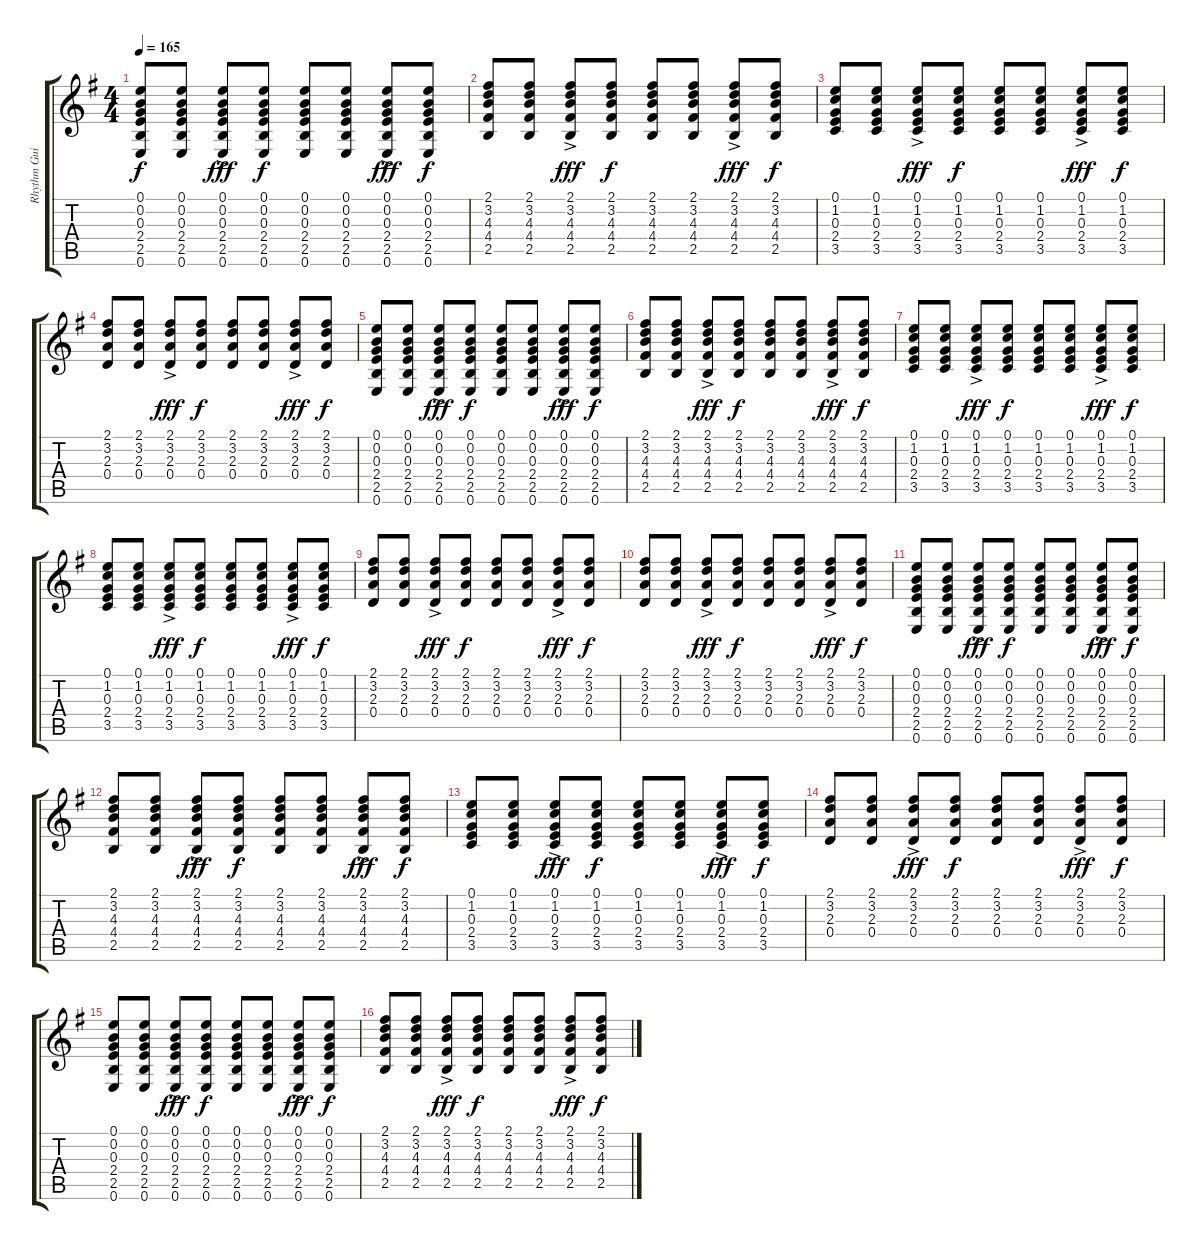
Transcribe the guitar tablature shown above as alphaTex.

\track ("Rhythm Guitar" "Rhythm Gui") {instrument distortionguitar}
\staff {score tabs}
\tuning (E4 B3 G3 D3 A2 E2) {hide}
\ts (4 4)
\tempo 165
\clef g2
\ks g
(0.1 0.2 0.3 2.4 2.5 0.6).8{dy f} (0.1 0.2 0.3 2.4 2.5 0.6).8 (0.1{ac} 0.2 0.3{ac} 2.4{ac} 2.5{ac} 0.6{ac}).8{dy fff} (0.1 0.2 0.3 2.4 2.5 0.6).8{dy f} (0.1 0.2 0.3 2.4 2.5 0.6).8 (0.1 0.2 0.3 2.4 2.5 0.6).8 (0.1{ac} 0.2{ac} 0.3{ac} 2.4{ac} 2.5{ac} 0.6{ac}).8{dy fff} (0.1 0.2 0.3 2.4 2.5 0.6).8{dy f} |
(2.1 3.2 4.3 4.4 2.5).8 (2.1 3.2 4.3 4.4 2.5).8 (2.1{ac} 3.2{ac} 4.3{ac} 4.4{ac} 2.5{ac}).8{dy fff} (2.1 3.2 4.3 4.4 2.5).8{dy f} (2.1 3.2 4.3 4.4 2.5).8 (2.1 3.2 4.3 4.4 2.5).8 (2.1{ac} 3.2{ac} 4.3{ac} 4.4{ac} 2.5{ac}).8{dy fff} (2.1 3.2 4.3 4.4 2.5).8{dy f} |
(0.1 1.2 0.3 2.4 3.5).8 (0.1 1.2 0.3 2.4 3.5).8 (0.1{ac} 1.2{ac} 0.3{ac} 2.4{ac} 3.5{ac}).8{dy fff} (0.1 1.2 0.3 2.4 3.5).8{dy f} (0.1 1.2 0.3 2.4 3.5).8 (0.1 1.2 0.3 2.4 3.5).8 (0.1{ac} 1.2{ac} 0.3{ac} 2.4{ac} 3.5{ac}).8{dy fff} (0.1 1.2 0.3 2.4 3.5).8{dy f} |
(2.1 3.2 2.3 0.4).8 (2.1 3.2 2.3 0.4).8 (2.1{ac} 3.2{ac} 2.3{ac} 0.4{ac}).8{dy fff} (2.1 3.2 2.3 0.4).8{dy f} (2.1 3.2 2.3 0.4).8 (2.1 3.2 2.3 0.4).8 (2.1{ac} 3.2{ac} 2.3{ac} 0.4{ac}).8{dy fff} (2.1 3.2 2.3 0.4).8{dy f} |
(0.1 0.2 0.3 2.4 2.5 0.6).8 (0.1 0.2 0.3 2.4 2.5 0.6).8 (0.1{ac} 0.2 0.3{ac} 2.4{ac} 2.5{ac} 0.6{ac}).8{dy fff} (0.1 0.2 0.3 2.4 2.5 0.6).8{dy f} (0.1 0.2 0.3 2.4 2.5 0.6).8 (0.1 0.2 0.3 2.4 2.5 0.6).8 (0.1{ac} 0.2{ac} 0.3{ac} 2.4{ac} 2.5{ac} 0.6{ac}).8{dy fff} (0.1 0.2 0.3 2.4 2.5 0.6).8{dy f} |
(2.1 3.2 4.3 4.4 2.5).8 (2.1 3.2 4.3 4.4 2.5).8 (2.1{ac} 3.2{ac} 4.3{ac} 4.4{ac} 2.5{ac}).8{dy fff} (2.1 3.2 4.3 4.4 2.5).8{dy f} (2.1 3.2 4.3 4.4 2.5).8 (2.1 3.2 4.3 4.4 2.5).8 (2.1{ac} 3.2{ac} 4.3{ac} 4.4{ac} 2.5{ac}).8{dy fff} (2.1 3.2 4.3 4.4 2.5).8{dy f} |
(0.1 1.2 0.3 2.4 3.5).8 (0.1 1.2 0.3 2.4 3.5).8 (0.1{ac} 1.2{ac} 0.3{ac} 2.4{ac} 3.5{ac}).8{dy fff} (0.1 1.2 0.3 2.4 3.5).8{dy f} (0.1 1.2 0.3 2.4 3.5).8 (0.1 1.2 0.3 2.4 3.5).8 (0.1{ac} 1.2{ac} 0.3{ac} 2.4{ac} 3.5{ac}).8{dy fff} (0.1 1.2 0.3 2.4 3.5).8{dy f} |
(0.1 1.2 0.3 2.4 3.5).8 (0.1 1.2 0.3 2.4 3.5).8 (0.1{ac} 1.2{ac} 0.3{ac} 2.4{ac} 3.5{ac}).8{dy fff} (0.1 1.2 0.3 2.4 3.5).8{dy f} (0.1 1.2 0.3 2.4 3.5).8 (0.1 1.2 0.3 2.4 3.5).8 (0.1{ac} 1.2{ac} 0.3{ac} 2.4{ac} 3.5{ac}).8{dy fff} (0.1 1.2 0.3 2.4 3.5).8{dy f} |
(2.1 3.2 2.3 0.4).8 (2.1 3.2 2.3 0.4).8 (2.1{ac} 3.2{ac} 2.3{ac} 0.4{ac}).8{dy fff} (2.1 3.2 2.3 0.4).8{dy f} (2.1 3.2 2.3 0.4).8 (2.1 3.2 2.3 0.4).8 (2.1{ac} 3.2{ac} 2.3{ac} 0.4{ac}).8{dy fff} (2.1 3.2 2.3 0.4).8{dy f} |
(2.1 3.2 2.3 0.4).8 (2.1 3.2 2.3 0.4).8 (2.1{ac} 3.2{ac} 2.3{ac} 0.4{ac}).8{dy fff} (2.1 3.2 2.3 0.4).8{dy f} (2.1 3.2 2.3 0.4).8 (2.1 3.2 2.3 0.4).8 (2.1{ac} 3.2{ac} 2.3{ac} 0.4{ac}).8{dy fff} (2.1 3.2 2.3 0.4).8{dy f} |
(0.1 0.2 0.3 2.4 2.5 0.6).8 (0.1 0.2 0.3 2.4 2.5 0.6).8 (0.1{ac} 0.2 0.3{ac} 2.4{ac} 2.5{ac} 0.6{ac}).8{dy fff} (0.1 0.2 0.3 2.4 2.5 0.6).8{dy f} (0.1 0.2 0.3 2.4 2.5 0.6).8 (0.1 0.2 0.3 2.4 2.5 0.6).8 (0.1{ac} 0.2{ac} 0.3{ac} 2.4{ac} 2.5{ac} 0.6{ac}).8{dy fff} (0.1 0.2 0.3 2.4 2.5 0.6).8{dy f} |
(2.1 3.2 4.3 4.4 2.5).8 (2.1 3.2 4.3 4.4 2.5).8 (2.1{ac} 3.2{ac} 4.3{ac} 4.4{ac} 2.5{ac}).8{dy fff} (2.1 3.2 4.3 4.4 2.5).8{dy f} (2.1 3.2 4.3 4.4 2.5).8 (2.1 3.2 4.3 4.4 2.5).8 (2.1{ac} 3.2{ac} 4.3{ac} 4.4{ac} 2.5{ac}).8{dy fff} (2.1 3.2 4.3 4.4 2.5).8{dy f} |
(0.1 1.2 0.3 2.4 3.5).8 (0.1 1.2 0.3 2.4 3.5).8 (0.1{ac} 1.2{ac} 0.3{ac} 2.4{ac} 3.5{ac}).8{dy fff} (0.1 1.2 0.3 2.4 3.5).8{dy f} (0.1 1.2 0.3 2.4 3.5).8 (0.1 1.2 0.3 2.4 3.5).8 (0.1{ac} 1.2{ac} 0.3{ac} 2.4{ac} 3.5{ac}).8{dy fff} (0.1 1.2 0.3 2.4 3.5).8{dy f} |
(2.1 3.2 2.3 0.4).8 (2.1 3.2 2.3 0.4).8 (2.1{ac} 3.2{ac} 2.3{ac} 0.4{ac}).8{dy fff} (2.1 3.2 2.3 0.4).8{dy f} (2.1 3.2 2.3 0.4).8 (2.1 3.2 2.3 0.4).8 (2.1{ac} 3.2{ac} 2.3{ac} 0.4{ac}).8{dy fff} (2.1 3.2 2.3 0.4).8{dy f} |
(0.1 0.2 0.3 2.4 2.5 0.6).8 (0.1 0.2 0.3 2.4 2.5 0.6).8 (0.1{ac} 0.2 0.3{ac} 2.4{ac} 2.5{ac} 0.6{ac}).8{dy fff} (0.1 0.2 0.3 2.4 2.5 0.6).8{dy f} (0.1 0.2 0.3 2.4 2.5 0.6).8 (0.1 0.2 0.3 2.4 2.5 0.6).8 (0.1{ac} 0.2{ac} 0.3{ac} 2.4{ac} 2.5{ac} 0.6{ac}).8{dy fff} (0.1 0.2 0.3 2.4 2.5 0.6).8{dy f} |
(2.1 3.2 4.3 4.4 2.5).8 (2.1 3.2 4.3 4.4 2.5).8 (2.1{ac} 3.2{ac} 4.3{ac} 4.4{ac} 2.5{ac}).8{dy fff} (2.1 3.2 4.3 4.4 2.5).8{dy f} (2.1 3.2 4.3 4.4 2.5).8 (2.1 3.2 4.3 4.4 2.5).8 (2.1{ac} 3.2{ac} 4.3{ac} 4.4{ac} 2.5{ac}).8{dy fff} (2.1 3.2 4.3 4.4 2.5).8{dy f}
